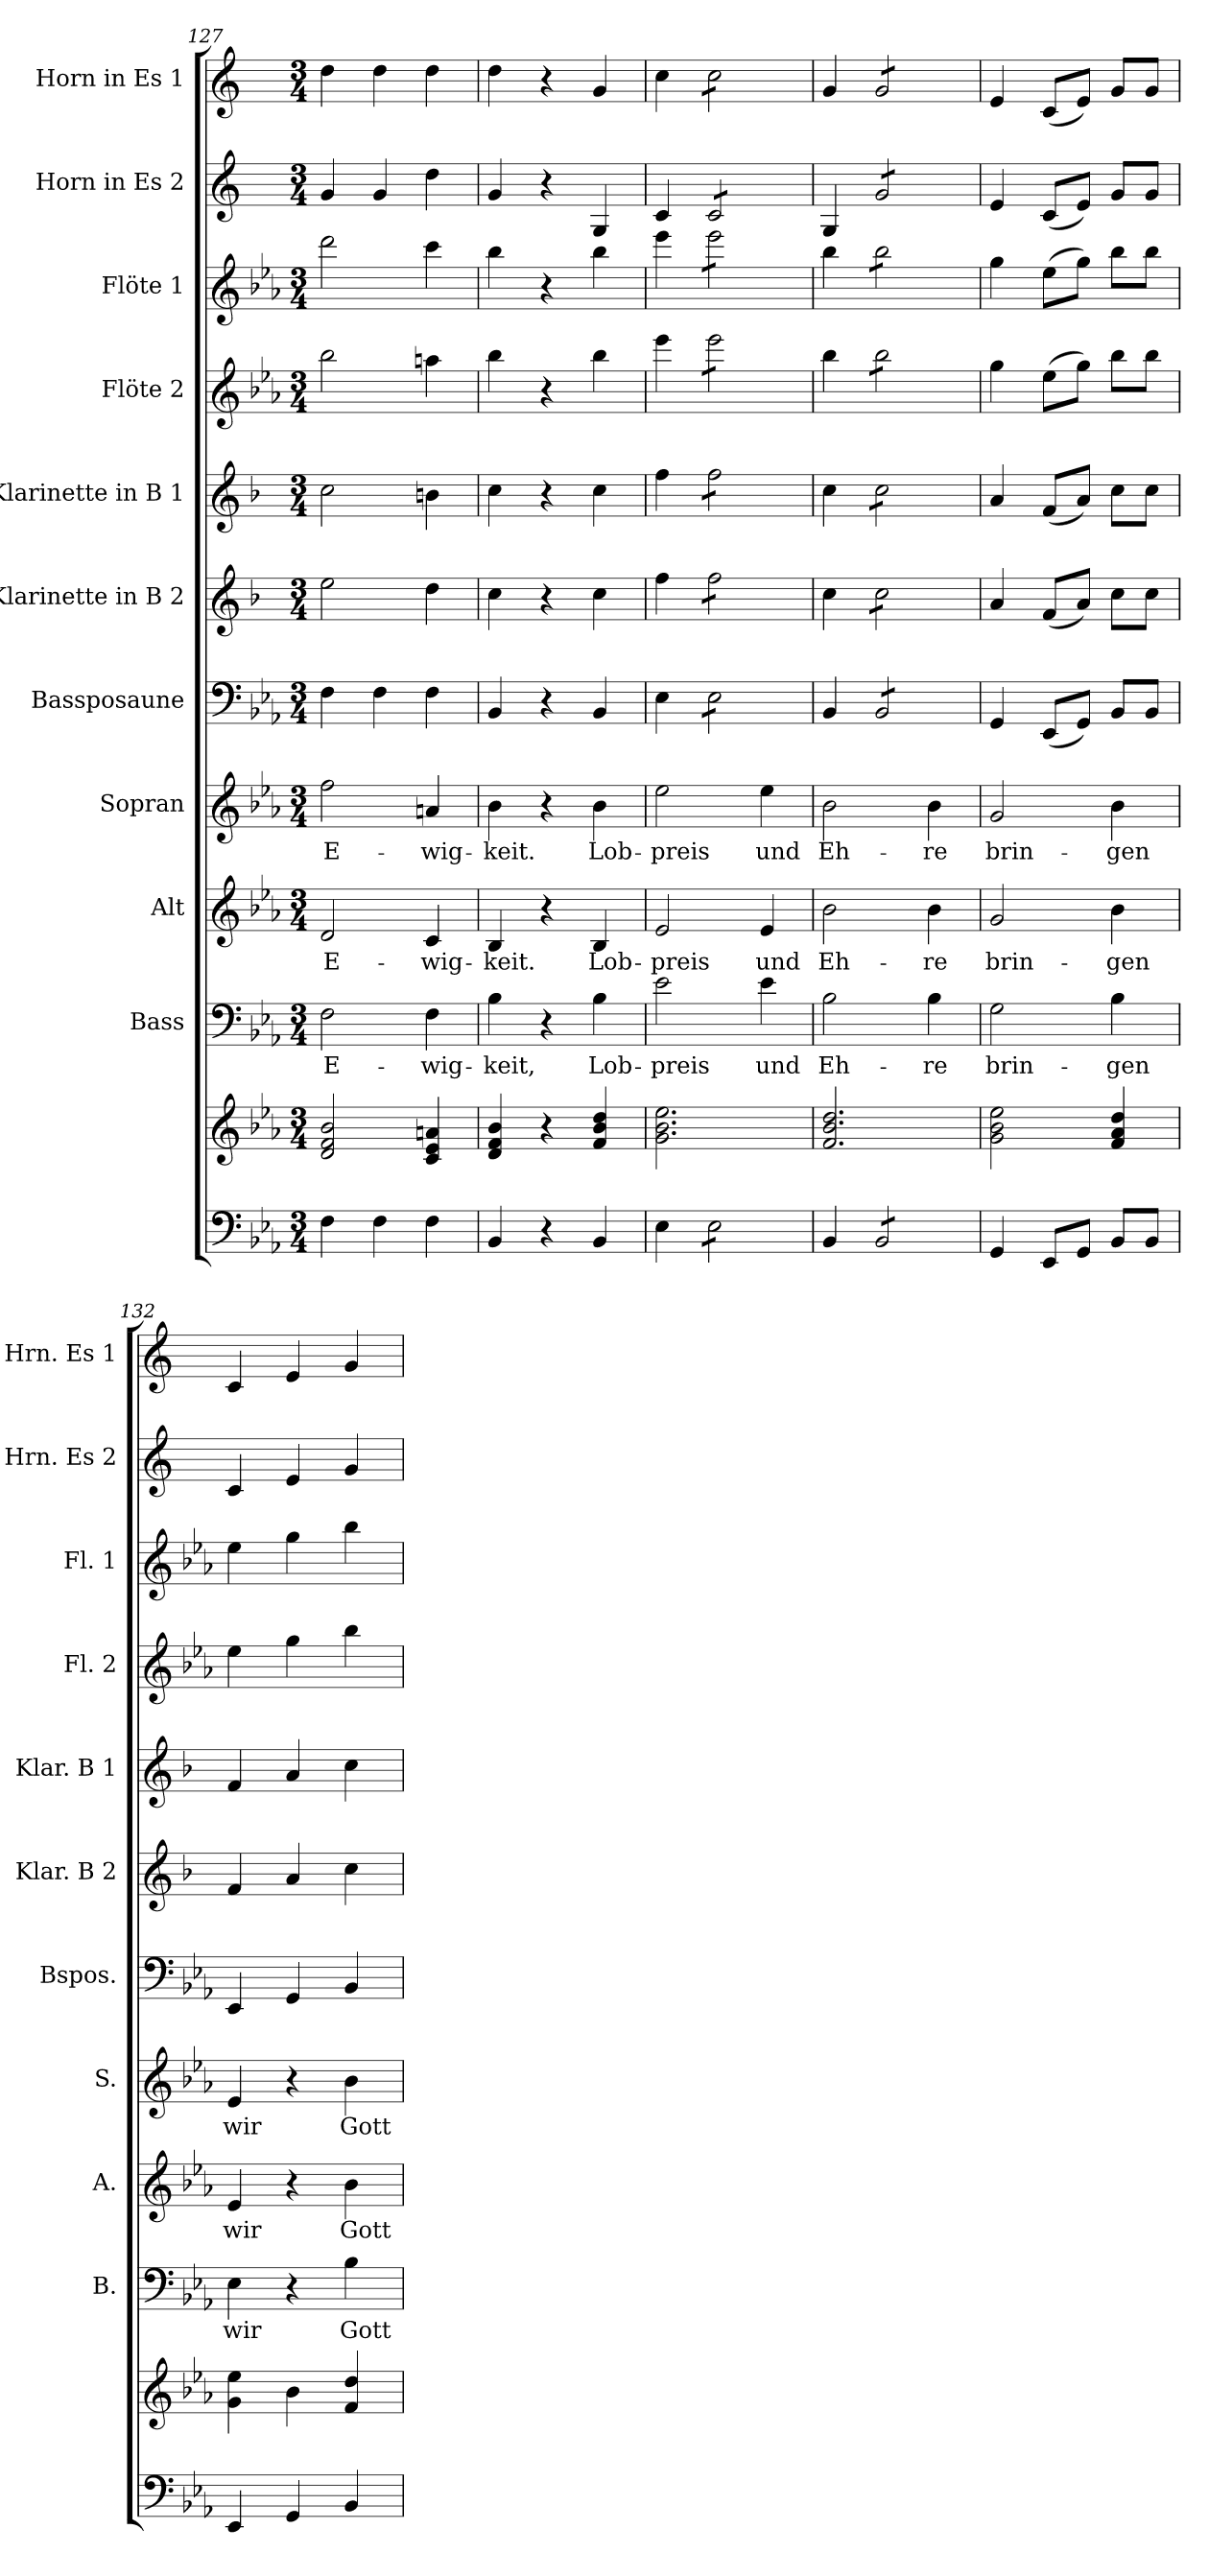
**kern	**kern	**kern	**text	**kern	**text	**kern	**text	**kern	**kern	**kern	**kern	**kern	**kern	**kern
*part11	*part11	*part10	*part10	*part9	*part9	*part8	*part8	*part7	*part6	*part5	*part4	*part3	*part2	*part1
*staff12	*staff11	*staff10	*staff10	*staff9	*staff9	*staff8	*staff8	*staff7	*staff6	*staff5	*staff4	*staff3	*staff2	*staff1
*	*	*I"Bass	*	*I"Alt	*	*I"Sopran	*	*I"Bassposaune	*I"Klarinette in B 2	*I"Klarinette in B 1	*I"Flöte 2	*I"Flöte 1	*I"Horn in Es 2	*I"Horn in Es 1
*	*	*I'B.	*	*I'A.	*	*I'S.	*	*I'Bspos.	*I'Klar. B 2	*I'Klar. B 1	*I'Fl. 2	*I'Fl. 1	*I'Hrn. Es 2	*I'Hrn. Es 1
*clefF4	*clefG2	*clefF4	*	*clefG2	*	*clefG2	*	*clefF4	*clefG2	*clefG2	*clefG2	*clefG2	*clefG2	*clefG2
*	*	*	*	*	*	*	*	*	*ITrd1c2	*ITrd1c2	*	*	*ITrd5c9	*ITrd5c9
*k[b-e-a-]	*k[b-e-a-]	*k[b-e-a-]	*	*k[b-e-a-]	*	*k[b-e-a-]	*	*k[b-e-a-]	*k[b-e-a-]	*k[b-e-a-]	*k[b-e-a-]	*k[b-e-a-]	*k[b-e-a-]	*k[b-e-a-]
*E-:	*E-:	*E-:	*	*E-:	*	*E-:	*	*E-:	*E-:	*E-:	*E-:	*E-:	*E-:	*E-:
*M3/4	*M3/4	*M3/4	*	*M3/4	*	*M3/4	*	*M3/4	*M3/4	*M3/4	*M3/4	*M3/4	*M3/4	*M3/4
=127	=127	=127	=127	=127	=127	=127	=127	=127	=127	=127	=127	=127	=127	=127
!	!	!	!LO:LY:b	!	!LO:LY:b	!	!LO:LY:b	!	!	!	!	!	!	!
4F\	2d/ 2f/ 2b-/	2F\	E-	2d/	E-	2ff\	E-	4F\	2dd\	2b-\	2bb-\	2ddd\	4B-/	4f\
4F\	.	.	.	.	.	.	.	4F\	.	.	.	.	4B-/	4f\
!	!	!	!LO:LY:b	!	!LO:LY:b	!	!LO:LY:b	!	!	!	!	!	!	!
4F\	4c/ 4e-/ 4an/	4F\	-wig-	4c/	-wig-	4an/	-wig-	4F\	4cc\	4an\	4aan\	4ccc\	4f\	4f\
=128	=128	=128	=128	=128	=128	=128	=128	=128	=128	=128	=128	=128	=128	=128
!	!	!	!LO:LY:b	!	!LO:LY:b	!	!LO:LY:b	!	!	!	!	!	!	!
4BB-/	4d/ 4f/ 4b-/	4B-\	-keit,	4B-/	-keit.	4b-\	-keit.	4BB-/	4b-\	4b-\	4bb-\	4bb-\	4B-/	4f\
4r	4r	4r	.	4r	.	4r	.	4r	4r	4r	4r	4r	4r	4r
!	!	!	!LO:LY:b	!	!LO:LY:b	!	!LO:LY:b	!	!	!	!	!	!	!
4BB-/	4f/ 4b-/ 4dd/	4B-\	Lob-	4B-/	Lob-	4b-\	Lob-	4BB-/	4b-\	4b-\	4bb-\	4bb-\	4BB-/	4B-/
!!LO:PB:g=z
=129	=129	=129	=129	=129	=129	=129	=129	=129	=129	=129	=129	=129	=129	=129
!	!	!	!LO:LY:b	!	!LO:LY:b	!	!LO:LY:b	!	!	!	!	!	!	!
4E-\	2.g\ 2.b-\ 2.ee-\	2e-\	-preis	2e-/	-preis	2ee-\	-preis	4E-\	4ee-\	4ee-\	4eee-\	4eee-\	4E-/	4e-\
*tremolo	*	*	*	*	*	*	*	*	*	*	*	*	*	*
*	*	*	*	*	*	*	*	*tremolo	*	*	*	*	*	*
*	*	*	*	*	*	*	*	*	*tremolo	*	*	*	*	*
*	*	*	*	*	*	*	*	*	*	*tremolo	*	*	*	*
*	*	*	*	*	*	*	*	*	*	*	*tremolo	*	*	*
*	*	*	*	*	*	*	*	*	*	*	*	*tremolo	*	*
*	*	*	*	*	*	*	*	*	*	*	*	*	*tremolo	*
*	*	*	*	*	*	*	*	*	*	*	*	*	*	*tremolo
8E-\L	.	.	.	.	.	.	.	8E-\L	8ee-\L	8ee-\L	8eee-\L	8eee-\L	8E-/L	8e-\L
8E-\	.	.	.	.	.	.	.	8E-\	8ee-\	8ee-\	8eee-\	8eee-\	8E-/	8e-\
!	!	!	!LO:LY:b	!	!LO:LY:b	!	!LO:LY:b	!	!	!	!	!	!	!
8E-\	.	4e-\	und	4e-/	und	4ee-\	und	8E-\	8ee-\	8ee-\	8eee-\	8eee-\	8E-/	8e-\
8E-\J	.	.	.	.	.	.	.	8E-\J	8ee-\J	8ee-\J	8eee-\J	8eee-\J	8E-/J	8e-\J
*	*	*	*	*	*	*	*	*	*	*	*	*	*	*Xtremolo
*	*	*	*	*	*	*	*	*	*	*	*	*	*Xtremolo	*
*	*	*	*	*	*	*	*	*	*	*	*	*Xtremolo	*	*
*	*	*	*	*	*	*	*	*	*	*	*Xtremolo	*	*	*
*	*	*	*	*	*	*	*	*	*	*Xtremolo	*	*	*	*
*	*	*	*	*	*	*	*	*	*Xtremolo	*	*	*	*	*
*	*	*	*	*	*	*	*	*Xtremolo	*	*	*	*	*	*
*Xtremolo	*	*	*	*	*	*	*	*	*	*	*	*	*	*
=130	=130	=130	=130	=130	=130	=130	=130	=130	=130	=130	=130	=130	=130	=130
!	!	!	!LO:LY:b	!	!LO:LY:b	!	!LO:LY:b	!	!	!	!	!	!	!
4BB-/	2.f/ 2.b-/ 2.dd/	2B-\	Eh-	2b-\	Eh-	2b-\	Eh-	4BB-/	4b-\	4b-\	4bb-\	4bb-\	4BB-/	4B-/
*tremolo	*	*	*	*	*	*	*	*	*	*	*	*	*	*
*	*	*	*	*	*	*	*	*tremolo	*	*	*	*	*	*
*	*	*	*	*	*	*	*	*	*tremolo	*	*	*	*	*
*	*	*	*	*	*	*	*	*	*	*tremolo	*	*	*	*
*	*	*	*	*	*	*	*	*	*	*	*tremolo	*	*	*
*	*	*	*	*	*	*	*	*	*	*	*	*tremolo	*	*
*	*	*	*	*	*	*	*	*	*	*	*	*	*tremolo	*
*	*	*	*	*	*	*	*	*	*	*	*	*	*	*tremolo
8BB-/L	.	.	.	.	.	.	.	8BB-/L	8b-\L	8b-\L	8bb-\L	8bb-\L	8B-/L	8B-/L
8BB-/	.	.	.	.	.	.	.	8BB-/	8b-\	8b-\	8bb-\	8bb-\	8B-/	8B-/
!	!	!	!LO:LY:b	!	!LO:LY:b	!	!LO:LY:b	!	!	!	!	!	!	!
8BB-/	.	4B-\	-re	4b-\	-re	4b-\	-re	8BB-/	8b-\	8b-\	8bb-\	8bb-\	8B-/	8B-/
8BB-/J	.	.	.	.	.	.	.	8BB-/J	8b-\J	8b-\J	8bb-\J	8bb-\J	8B-/J	8B-/J
*	*	*	*	*	*	*	*	*	*	*	*	*	*	*Xtremolo
*	*	*	*	*	*	*	*	*	*	*	*	*	*Xtremolo	*
*	*	*	*	*	*	*	*	*	*	*	*	*Xtremolo	*	*
*	*	*	*	*	*	*	*	*	*	*	*Xtremolo	*	*	*
*	*	*	*	*	*	*	*	*	*	*Xtremolo	*	*	*	*
*	*	*	*	*	*	*	*	*	*Xtremolo	*	*	*	*	*
*	*	*	*	*	*	*	*	*Xtremolo	*	*	*	*	*	*
*Xtremolo	*	*	*	*	*	*	*	*	*	*	*	*	*	*
=131	=131	=131	=131	=131	=131	=131	=131	=131	=131	=131	=131	=131	=131	=131
!	!	!	!LO:LY:b	!	!LO:LY:b	!	!LO:LY:b	!	!	!	!	!	!	!
4GG/	2g\ 2b-\ 2ee-\	2G\	brin-	2g/	brin-	2g/	brin-	4GG/	4g/	4g/	4gg\	4gg\	4G/	4G/
8EE-/L	.	.	.	.	.	.	.	(<8EE-/L	(<8e-/L	(<8e-/L	(>8ee-\L	(>8ee-\L	(<8E-/L	(<8E-/L
8GG/J	.	.	.	.	.	.	.	8GG/J)	8g/J)	8g/J)	8gg\J)	8gg\J)	8G/J)	8G/J)
!	!	!	!LO:LY:b	!	!LO:LY:b	!	!LO:LY:b	!	!	!	!	!	!	!
8BB-/L	4f/ 4a-/ 4dd/	4B-\	-gen	4b-\	-gen	4b-\	-gen	8BB-/L	8b-\L	8b-\L	8bb-\L	8bb-\L	8B-/L	8B-/L
8BB-/J	.	.	.	.	.	.	.	8BB-/J	8b-\J	8b-\J	8bb-\J	8bb-\J	8B-/J	8B-/J
=132	=132	=132	=132	=132	=132	=132	=132	=132	=132	=132	=132	=132	=132	=132
!	!	!	!LO:LY:b	!	!LO:LY:b	!	!LO:LY:b	!	!	!	!	!	!	!
4EE-/	4g\ 4ee-\	4E-\	wir	4e-/	wir	4e-/	wir	4EE-/	4e-/	4e-/	4ee-\	4ee-\	4E-/	4E-/
4GG/	4b-\	4r	.	4r	.	4r	.	4GG/	4g/	4g/	4gg\	4gg\	4G/	4G/
!	!	!	!LO:LY:b	!	!LO:LY:b	!	!LO:LY:b	!	!	!	!	!	!	!
4BB-/	4f/ 4dd/	4B-\	Gott	4b-\	Gott	4b-\	Gott	4BB-/	4b-\	4b-\	4bb-\	4bb-\	4B-/	4B-/
=	=	=	=	=	=	=	=	=	=	=	=	=	=	=
*-	*-	*-	*-	*-	*-	*-	*-	*-	*-	*-	*-	*-	*-	*-
